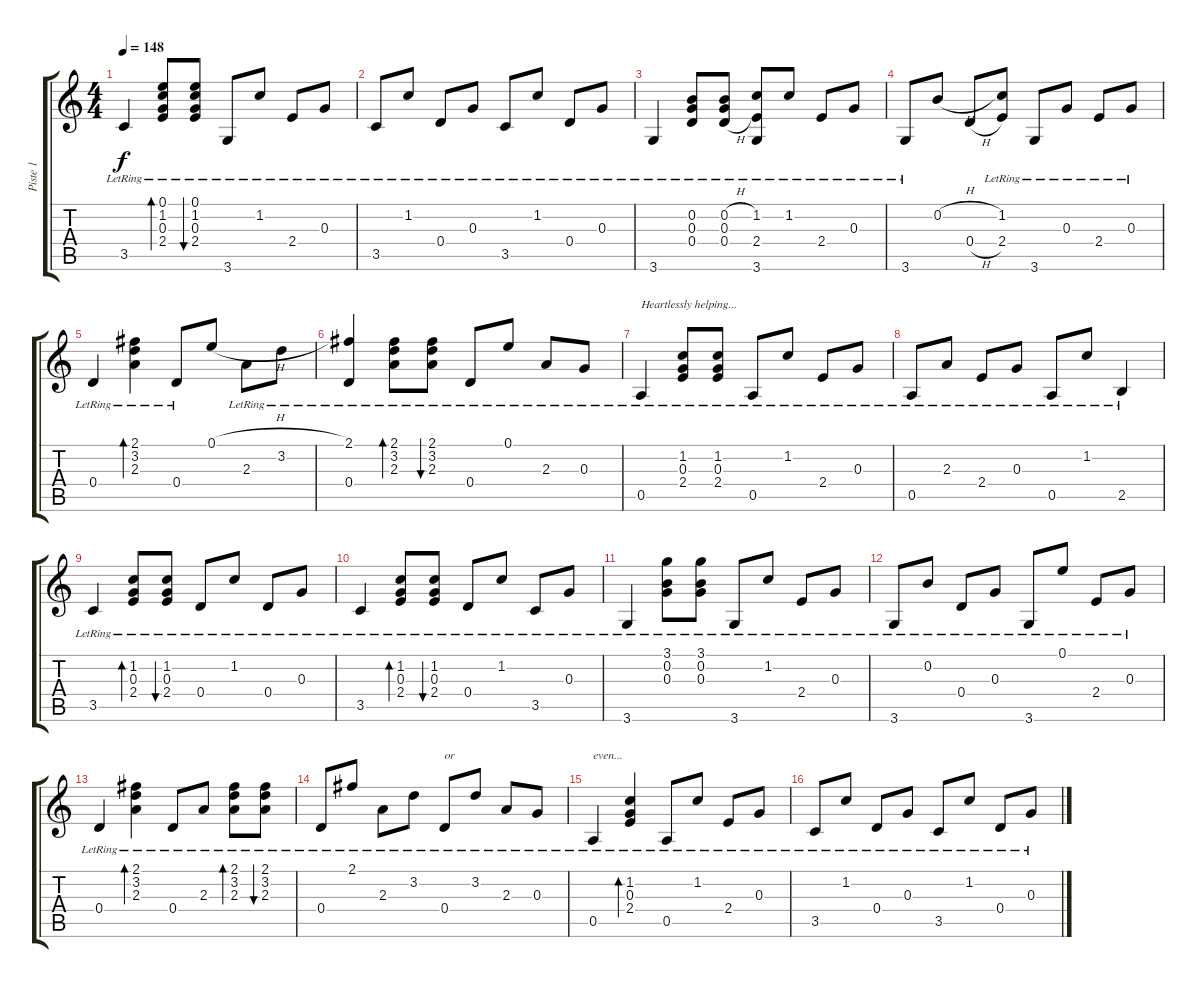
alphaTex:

\track ("Piste 1" "Piste 1") {instrument acousticguitarsteel}
\staff {score tabs}
\tuning (E4 B3 G3 D3 A2 E2) {hide}
\ts (4 4)
\tempo 148
\clef g2
\ks c
3.5{lr}.4{dy f} (0.1{lr} 1.2{lr} 0.3{lr} 2.4{lr}).8{bd 120} (0.1{lr} 1.2{lr} 0.3{lr} 2.4{lr}).8{bu 120} 3.6{lr}.8 1.2{lr}.8 2.4{lr}.8 0.3{lr}.8 |
3.5{lr}.8 1.2{lr}.8 0.4{lr}.8 0.3{lr}.8 3.5{lr}.8 1.2{lr}.8 0.4{lr}.8 0.3{lr}.8 |
3.6{lr}.4 (0.2{lr} 0.3{lr} 0.4{lr}).8 (0.2{h} 0.3{lr} 0.4{h}).8 (1.2{lr} 2.4{lr} 3.6{lr}).8 1.2{lr}.8 2.4{lr}.8 0.3{lr}.8 |
3.6{lr}.8 0.2{h}.8 0.4{h}.8 (1.2{lr} 2.4{lr}).8 3.6{lr}.8 0.3{lr}.8 2.4{lr}.8 0.3{lr}.8 |
0.4{lr}.4 (2.1{lr} 3.2{lr} 2.3{lr}).4{bd 120} 0.4{lr}.8 0.1{h}.8 2.3{lr}.8 3.2{lr}.8 |
(2.1{lr} 0.4{lr}).4 (2.1{lr} 3.2{lr} 2.3{lr}).8{bd 120} (2.1{lr} 3.2{lr} 2.3{lr}).8{bu 120} 0.4{lr}.8 0.1{lr}.8 2.3{lr}.8 0.3{lr}.8 |
0.5{lr}.4{txt "Heartlessly helping..."} (1.2{lr} 0.3{lr} 2.4{lr}).8 (1.2{lr} 0.3{lr} 2.4{lr}).8 0.5{lr}.8 1.2{lr}.8 2.4{lr}.8 0.3{lr}.8 |
0.5{lr}.8 2.3{lr}.8 2.4{lr}.8 0.3{lr}.8 0.5{lr}.8 1.2{lr}.8 2.5{lr}.4 |
3.5{lr}.4 (1.2{lr} 0.3{lr} 2.4{lr}).8{bd 120} (1.2{lr} 0.3{lr} 2.4{lr}).8{bu 120} 0.4{lr}.8 1.2{lr}.8 0.4{lr}.8 0.3{lr}.8 |
3.5{lr}.4 (1.2{lr} 0.3{lr} 2.4{lr}).8{bd 120} (1.2{lr} 0.3{lr} 2.4{lr}).8{bu 120} 0.4{lr}.8 1.2{lr}.8 3.5{lr}.8 0.3{lr}.8 |
3.6{lr}.4 (3.1{lr} 0.2{lr} 0.3{lr}).8 (3.1{lr} 0.2{lr} 0.3{lr}).8 3.6{lr}.8 1.2{lr}.8 2.4{lr}.8 0.3{lr}.8 |
3.6{lr}.8 0.2{lr}.8 0.4{lr}.8 0.3{lr}.8 3.6{lr}.8 0.1{lr}.8 2.4{lr}.8 0.3{lr}.8 |
0.4{lr}.4 (2.1{lr} 3.2{lr} 2.3{lr}).4{bd 120} 0.4{lr}.8 2.3{lr}.8 (2.1{lr} 3.2{lr} 2.3{lr}).8{bd 120} (2.1{lr} 3.2{lr} 2.3{lr}).8{bu 120} |
0.4{lr}.8 2.1{lr}.8 2.3{lr}.8 3.2{lr}.8 0.4{lr}.8{txt "or"} 3.2{lr}.8 2.3{lr}.8 0.3{lr}.8 |
0.5{lr}.4{txt "even..."} (1.2{lr} 0.3{lr} 2.4{lr}).4{bd 120} 0.5{lr}.8 1.2{lr}.8 2.4{lr}.8 0.3{lr}.8 |
3.5{lr}.8 1.2{lr}.8 0.4{lr}.8 0.3{lr}.8 3.5{lr}.8 1.2{lr}.8 0.4{lr}.8 0.3{lr}.8
